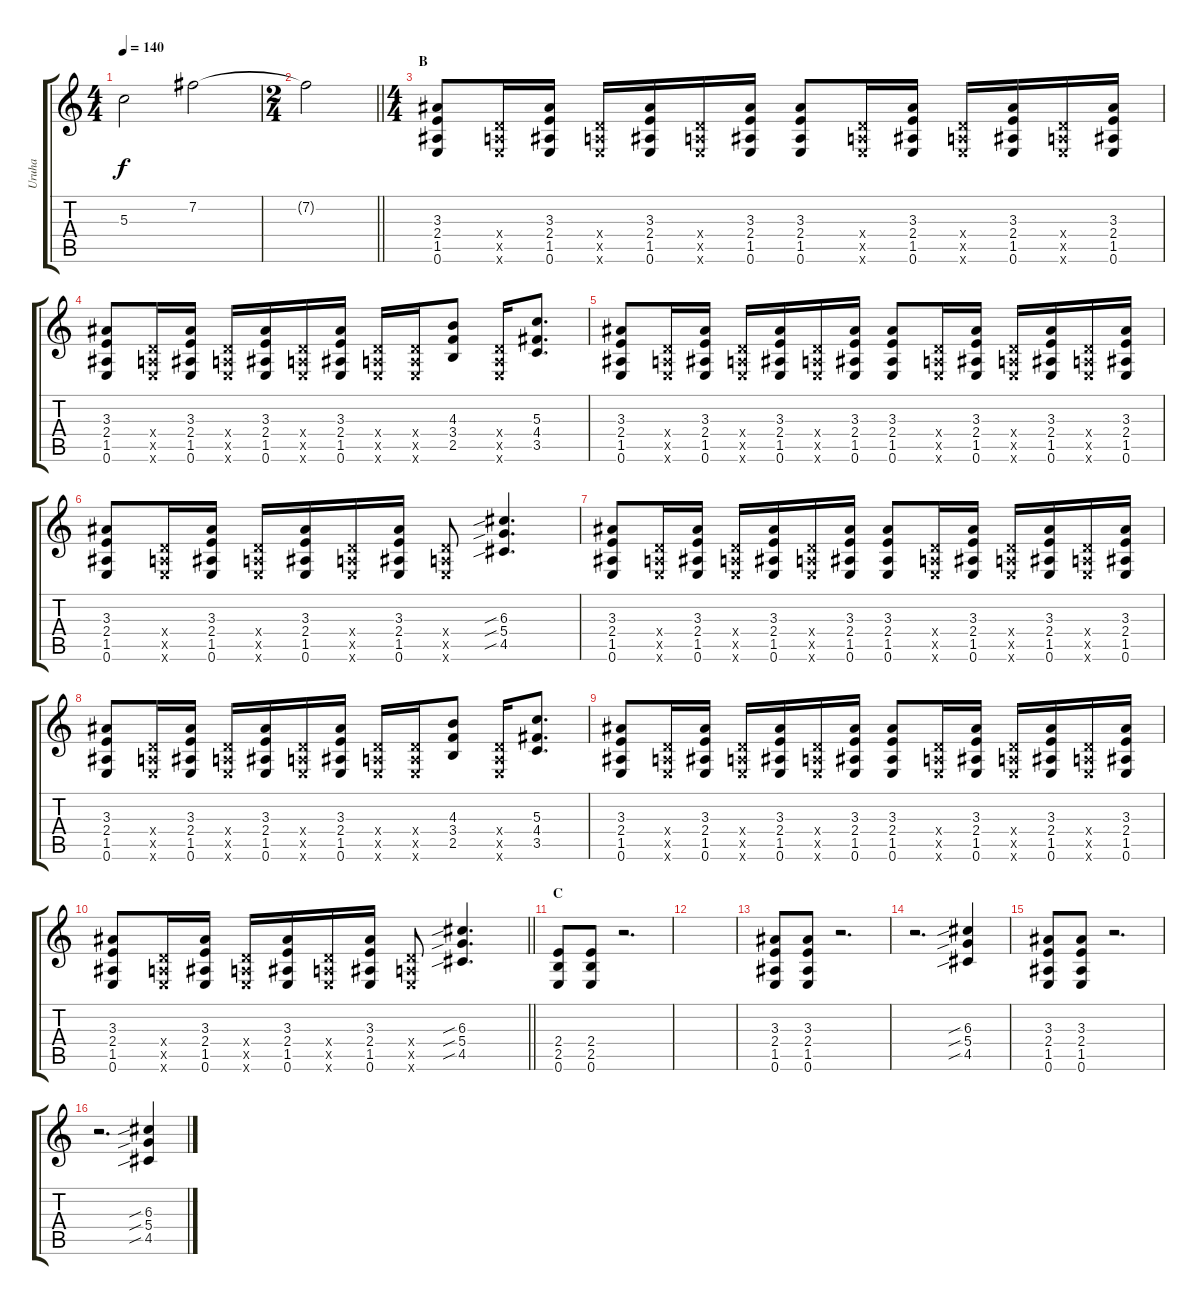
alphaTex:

\track ("Uruha" "Uruha") {instrument distortionguitar}
\staff {score tabs}
\tuning (E4 B3 G3 D3 A2 E2) {hide}
\ts (4 4)
\tempo 140
\clef g2
\ks c
5.3.2{dy f} 7.2.2 |
\ts (2 4)
\barLineRight lightlight
7.2{t}.2 |
\ts (4 4)
\section ("" "B")
(3.3 2.4 1.5 0.6).8 (0.4{x} 0.5{x} 0.6{x}).16 (3.3 2.4 1.5 0.6).16 (0.4{x} 0.5{x} 0.6{x}).16 (3.3 2.4 1.5 0.6).16 (0.4{x} 0.5{x} 0.6{x}).16 (3.3 2.4 1.5 0.6).16 (3.3 2.4 1.5 0.6).8 (0.4{x} 0.5{x} 0.6{x}).16 (3.3 2.4 1.5 0.6).16 (0.4{x} 0.5{x} 0.6{x}).16 (3.3 2.4 1.5 0.6).16 (0.4{x} 0.5{x} 0.6{x}).16 (3.3 2.4 1.5 0.6).16 |
(3.3 2.4 1.5 0.6).8 (0.4{x} 0.5{x} 0.6{x}).16 (3.3 2.4 1.5 0.6).16 (0.4{x} 0.5{x} 0.6{x}).16 (3.3 2.4 1.5 0.6).16 (0.4{x} 0.5{x} 0.6{x}).16 (3.3 2.4 1.5 0.6).16 (0.4{x} 0.5{x} 0.6{x}).16 (0.4{x} 0.5{x} 0.6{x}).16 (4.3 3.4 2.5).8 (0.4{x} 0.5{x} 0.6{x}).16 (5.3 4.4 3.5).8{d} |
(3.3 2.4 1.5 0.6).8 (0.4{x} 0.5{x} 0.6{x}).16 (3.3 2.4 1.5 0.6).16 (0.4{x} 0.5{x} 0.6{x}).16 (3.3 2.4 1.5 0.6).16 (0.4{x} 0.5{x} 0.6{x}).16 (3.3 2.4 1.5 0.6).16 (3.3 2.4 1.5 0.6).8 (0.4{x} 0.5{x} 0.6{x}).16 (3.3 2.4 1.5 0.6).16 (0.4{x} 0.5{x} 0.6{x}).16 (3.3 2.4 1.5 0.6).16 (0.4{x} 0.5{x} 0.6{x}).16 (3.3 2.4 1.5 0.6).16 |
(3.3 2.4 1.5 0.6).8 (0.4{x} 0.5{x} 0.6{x}).16 (3.3 2.4 1.5 0.6).16 (0.4{x} 0.5{x} 0.6{x}).16 (3.3 2.4 1.5 0.6).16 (0.4{x} 0.5{x} 0.6{x}).16 (3.3 2.4 1.5 0.6).16 (0.4{x} 0.5{x} 0.6{x}).8 (6.3{sib} 5.4{sib} 4.5{sib}).4{d} |
(3.3 2.4 1.5 0.6).8 (0.4{x} 0.5{x} 0.6{x}).16 (3.3 2.4 1.5 0.6).16 (0.4{x} 0.5{x} 0.6{x}).16 (3.3 2.4 1.5 0.6).16 (0.4{x} 0.5{x} 0.6{x}).16 (3.3 2.4 1.5 0.6).16 (3.3 2.4 1.5 0.6).8 (0.4{x} 0.5{x} 0.6{x}).16 (3.3 2.4 1.5 0.6).16 (0.4{x} 0.5{x} 0.6{x}).16 (3.3 2.4 1.5 0.6).16 (0.4{x} 0.5{x} 0.6{x}).16 (3.3 2.4 1.5 0.6).16 |
(3.3 2.4 1.5 0.6).8 (0.4{x} 0.5{x} 0.6{x}).16 (3.3 2.4 1.5 0.6).16 (0.4{x} 0.5{x} 0.6{x}).16 (3.3 2.4 1.5 0.6).16 (0.4{x} 0.5{x} 0.6{x}).16 (3.3 2.4 1.5 0.6).16 (0.4{x} 0.5{x} 0.6{x}).16 (0.4{x} 0.5{x} 0.6{x}).16 (4.3 3.4 2.5).8 (0.4{x} 0.5{x} 0.6{x}).16 (5.3 4.4 3.5).8{d} |
(3.3 2.4 1.5 0.6).8 (0.4{x} 0.5{x} 0.6{x}).16 (3.3 2.4 1.5 0.6).16 (0.4{x} 0.5{x} 0.6{x}).16 (3.3 2.4 1.5 0.6).16 (0.4{x} 0.5{x} 0.6{x}).16 (3.3 2.4 1.5 0.6).16 (3.3 2.4 1.5 0.6).8 (0.4{x} 0.5{x} 0.6{x}).16 (3.3 2.4 1.5 0.6).16 (0.4{x} 0.5{x} 0.6{x}).16 (3.3 2.4 1.5 0.6).16 (0.4{x} 0.5{x} 0.6{x}).16 (3.3 2.4 1.5 0.6).16 |
\barLineRight lightlight
(3.3 2.4 1.5 0.6).8 (0.4{x} 0.5{x} 0.6{x}).16 (3.3 2.4 1.5 0.6).16 (0.4{x} 0.5{x} 0.6{x}).16 (3.3 2.4 1.5 0.6).16 (0.4{x} 0.5{x} 0.6{x}).16 (3.3 2.4 1.5 0.6).16 (0.4{x} 0.5{x} 0.6{x}).8 (6.3{sib} 5.4{sib} 4.5{sib}).4{d} |
\section ("" "C")
(2.4 2.5 0.6).8 (2.4 2.5 0.6).8 r.2{d} |
|
(3.3 2.4 1.5 0.6).8 (3.3 2.4 1.5 0.6).8 r.2{d} |
r.2{d} (6.3{sib} 5.4{sib} 4.5{sib}).4 |
(3.3 2.4 1.5 0.6).8 (3.3 2.4 1.5 0.6).8 r.2{d} |
r.2{d} (6.3{sib} 5.4{sib} 4.5{sib}).4
